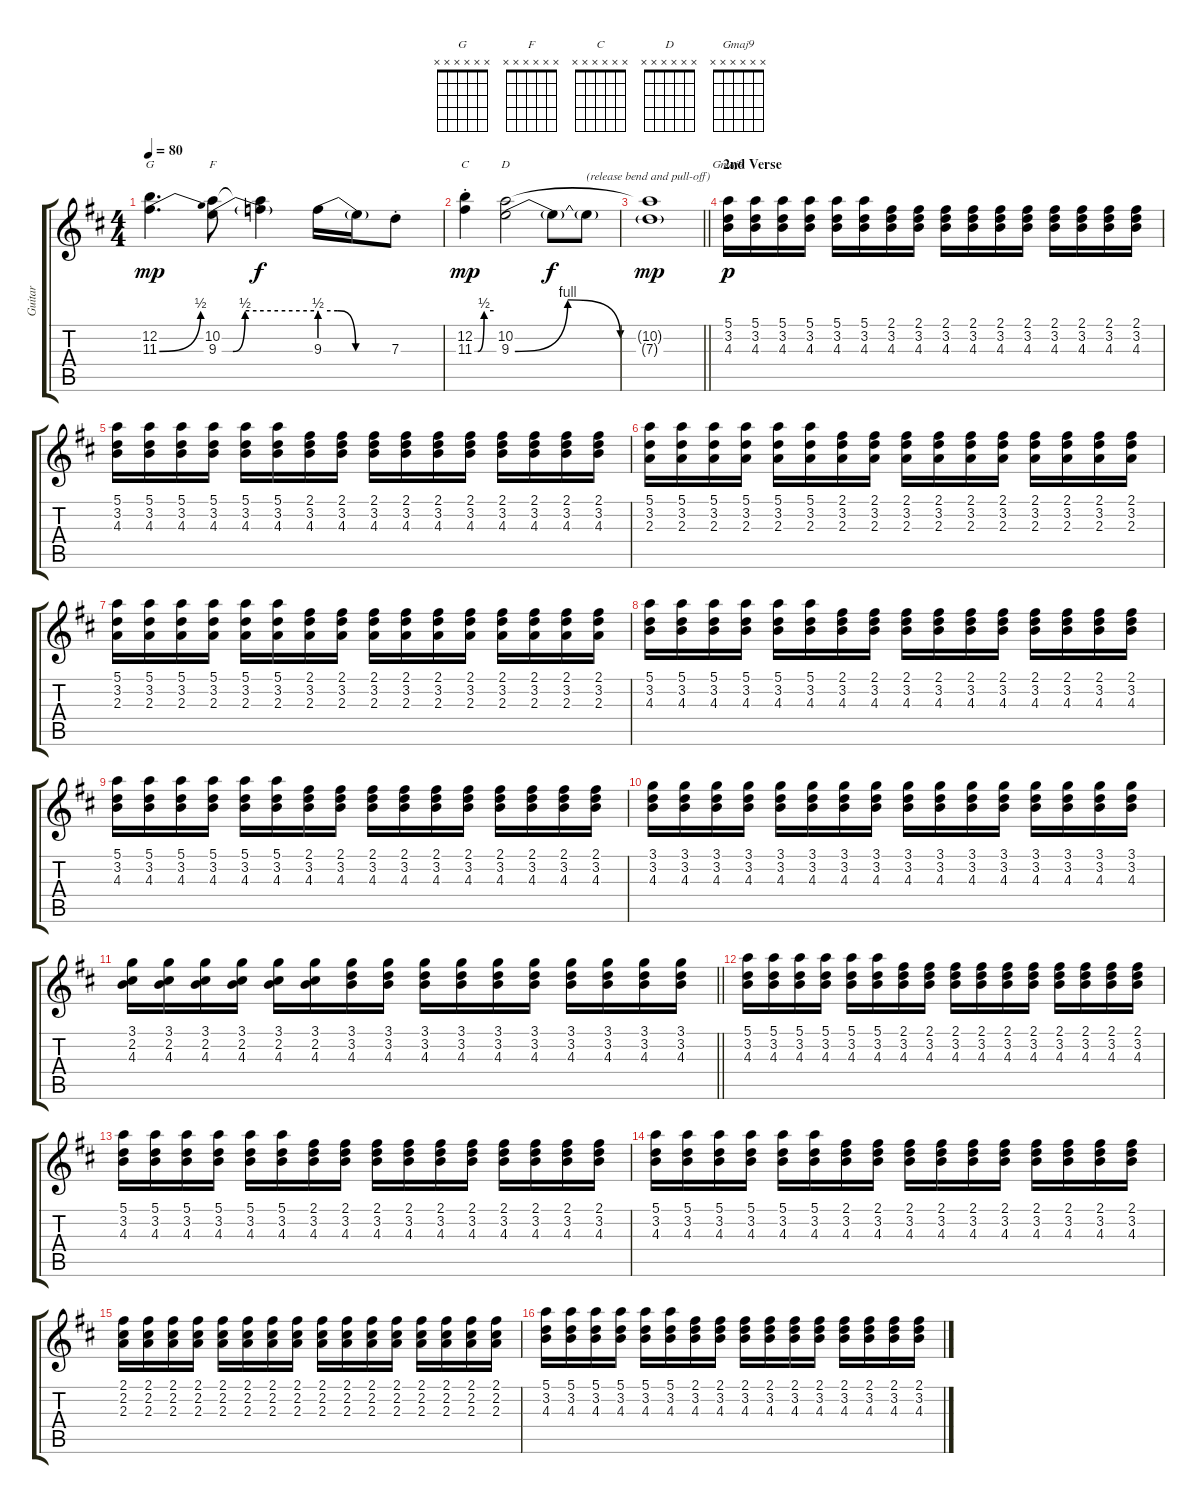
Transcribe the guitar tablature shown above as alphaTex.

\track ("Guitar" "Guitar") {instrument electricguitarclean}
\staff {score tabs}
\tuning (E4 B3 G3 D3 A2 E2) {hide}
\chord ("G" x x x x x x)
\chord ("F" x x x x x x)
\chord ("C" x x x x x x)
\chord ("D" x x x x x x)
\chord ("Gmaj9" x x x x x x)
\ts (4 4)
\tempo 80
\clef g2
\ks d
(12.2 11.3{be (bend 0 0 60 2)}).4{d ch "G" dy mp} (10.2 9.3{be (custom 0 0 7 0 15 2 60 2)}).8{ch "F"} (10.2{t} 9.3{t}).4{dy f} 9.3{be (custom 0 2 15 2 30 0 60 0)}.16 9.3{t}.16 7.3{st}.8 |
(12.2{st} 11.3{be (custom 0 0 10 0 30 2 60 2) st}).4{ch "C" dy mp} (10.2 9.3{be (bendrelease 0 0 15 4 50 4 60 0)}).2{ch "D"} 9.3{t}.8{dy f} 9.3{t}.8{txt "(release bend and pull-off)"} |
\barLineRight lightlight
(10.2{t} 7.3{g}).1{dy mp} |
\section ("" "2nd Verse")
(5.1 3.2 4.3).16{ch "Gmaj9" dy p} (5.1 3.2 4.3).16 (5.1 3.2 4.3).16 (5.1 3.2 4.3).16 (5.1 3.2 4.3).16 (5.1 3.2 4.3).16 (2.1 3.2 4.3).16 (2.1 3.2 4.3).16 (2.1 3.2 4.3).16 (2.1 3.2 4.3).16 (2.1 3.2 4.3).16 (2.1 3.2 4.3).16 (2.1 3.2 4.3).16 (2.1 3.2 4.3).16 (2.1 3.2 4.3).16 (2.1 3.2 4.3).16 |
(5.1 3.2 4.3).16 (5.1 3.2 4.3).16 (5.1 3.2 4.3).16 (5.1 3.2 4.3).16 (5.1 3.2 4.3).16 (5.1 3.2 4.3).16 (2.1 3.2 4.3).16 (2.1 3.2 4.3).16 (2.1 3.2 4.3).16 (2.1 3.2 4.3).16 (2.1 3.2 4.3).16 (2.1 3.2 4.3).16 (2.1 3.2 4.3).16 (2.1 3.2 4.3).16 (2.1 3.2 4.3).16 (2.1 3.2 4.3).16 |
(5.1 3.2 2.3).16 (5.1 3.2 2.3).16 (5.1 3.2 2.3).16 (5.1 3.2 2.3).16 (5.1 3.2 2.3).16 (5.1 3.2 2.3).16 (2.1 3.2 2.3).16 (2.1 3.2 2.3).16 (2.1 3.2 2.3).16 (2.1 3.2 2.3).16 (2.1 3.2 2.3).16 (2.1 3.2 2.3).16 (2.1 3.2 2.3).16 (2.1 3.2 2.3).16 (2.1 3.2 2.3).16 (2.1 3.2 2.3).16 |
(5.1 3.2 2.3).16 (5.1 3.2 2.3).16 (5.1 3.2 2.3).16 (5.1 3.2 2.3).16 (5.1 3.2 2.3).16 (5.1 3.2 2.3).16 (2.1 3.2 2.3).16 (2.1 3.2 2.3).16 (2.1 3.2 2.3).16 (2.1 3.2 2.3).16 (2.1 3.2 2.3).16 (2.1 3.2 2.3).16 (2.1 3.2 2.3).16 (2.1 3.2 2.3).16 (2.1 3.2 2.3).16 (2.1 3.2 2.3).16 |
(5.1 3.2 4.3).16 (5.1 3.2 4.3).16 (5.1 3.2 4.3).16 (5.1 3.2 4.3).16 (5.1 3.2 4.3).16 (5.1 3.2 4.3).16 (2.1 3.2 4.3).16 (2.1 3.2 4.3).16 (2.1 3.2 4.3).16 (2.1 3.2 4.3).16 (2.1 3.2 4.3).16 (2.1 3.2 4.3).16 (2.1 3.2 4.3).16 (2.1 3.2 4.3).16 (2.1 3.2 4.3).16 (2.1 3.2 4.3).16 |
(5.1 3.2 4.3).16 (5.1 3.2 4.3).16 (5.1 3.2 4.3).16 (5.1 3.2 4.3).16 (5.1 3.2 4.3).16 (5.1 3.2 4.3).16 (2.1 3.2 4.3).16 (2.1 3.2 4.3).16 (2.1 3.2 4.3).16 (2.1 3.2 4.3).16 (2.1 3.2 4.3).16 (2.1 3.2 4.3).16 (2.1 3.2 4.3).16 (2.1 3.2 4.3).16 (2.1 3.2 4.3).16 (2.1 3.2 4.3).16 |
(3.1 3.2 4.3).16 (3.1 3.2 4.3).16 (3.1 3.2 4.3).16 (3.1 3.2 4.3).16 (3.1 3.2 4.3).16 (3.1 3.2 4.3).16 (3.1 3.2 4.3).16 (3.1 3.2 4.3).16 (3.1 3.2 4.3).16 (3.1 3.2 4.3).16 (3.1 3.2 4.3).16 (3.1 3.2 4.3).16 (3.1 3.2 4.3).16 (3.1 3.2 4.3).16 (3.1 3.2 4.3).16 (3.1 3.2 4.3).16 |
\barLineRight lightlight
(3.1 2.2 4.3).16 (3.1 2.2 4.3).16 (3.1 2.2 4.3).16 (3.1 2.2 4.3).16 (3.1 2.2 4.3).16 (3.1 2.2 4.3).16 (3.1 3.2 4.3).16 (3.1 3.2 4.3).16 (3.1 3.2 4.3).16 (3.1 3.2 4.3).16 (3.1 3.2 4.3).16 (3.1 3.2 4.3).16 (3.1 3.2 4.3).16 (3.1 3.2 4.3).16 (3.1 3.2 4.3).16 (3.1 3.2 4.3).16 |
(5.1 3.2 4.3).16 (5.1 3.2 4.3).16 (5.1 3.2 4.3).16 (5.1 3.2 4.3).16 (5.1 3.2 4.3).16 (5.1 3.2 4.3).16 (2.1 3.2 4.3).16 (2.1 3.2 4.3).16 (2.1 3.2 4.3).16 (2.1 3.2 4.3).16 (2.1 3.2 4.3).16 (2.1 3.2 4.3).16 (2.1 3.2 4.3).16 (2.1 3.2 4.3).16 (2.1 3.2 4.3).16 (2.1 3.2 4.3).16 |
(5.1 3.2 4.3).16 (5.1 3.2 4.3).16 (5.1 3.2 4.3).16 (5.1 3.2 4.3).16 (5.1 3.2 4.3).16 (5.1 3.2 4.3).16 (2.1 3.2 4.3).16 (2.1 3.2 4.3).16 (2.1 3.2 4.3).16 (2.1 3.2 4.3).16 (2.1 3.2 4.3).16 (2.1 3.2 4.3).16 (2.1 3.2 4.3).16 (2.1 3.2 4.3).16 (2.1 3.2 4.3).16 (2.1 3.2 4.3).16 |
(5.1 3.2 4.3).16 (5.1 3.2 4.3).16 (5.1 3.2 4.3).16 (5.1 3.2 4.3).16 (5.1 3.2 4.3).16 (5.1 3.2 4.3).16 (2.1 3.2 4.3).16 (2.1 3.2 4.3).16 (2.1 3.2 4.3).16 (2.1 3.2 4.3).16 (2.1 3.2 4.3).16 (2.1 3.2 4.3).16 (2.1 3.2 4.3).16 (2.1 3.2 4.3).16 (2.1 3.2 4.3).16 (2.1 3.2 4.3).16 |
(2.1 2.2 2.3).16 (2.1 2.2 2.3).16 (2.1 2.2 2.3).16 (2.1 2.2 2.3).16 (2.1 2.2 2.3).16 (2.1 2.2 2.3).16 (2.1 2.2 2.3).16 (2.1 2.2 2.3).16 (2.1 2.2 2.3).16 (2.1 2.2 2.3).16 (2.1 2.2 2.3).16 (2.1 2.2 2.3).16 (2.1 2.2 2.3).16 (2.1 2.2 2.3).16 (2.1 2.2 2.3).16 (2.1 2.2 2.3).16 |
(5.1 3.2 4.3).16 (5.1 3.2 4.3).16 (5.1 3.2 4.3).16 (5.1 3.2 4.3).16 (5.1 3.2 4.3).16 (5.1 3.2 4.3).16 (2.1 3.2 4.3).16 (2.1 3.2 4.3).16 (2.1 3.2 4.3).16 (2.1 3.2 4.3).16 (2.1 3.2 4.3).16 (2.1 3.2 4.3).16 (2.1 3.2 4.3).16 (2.1 3.2 4.3).16 (2.1 3.2 4.3).16 (2.1 3.2 4.3).16
